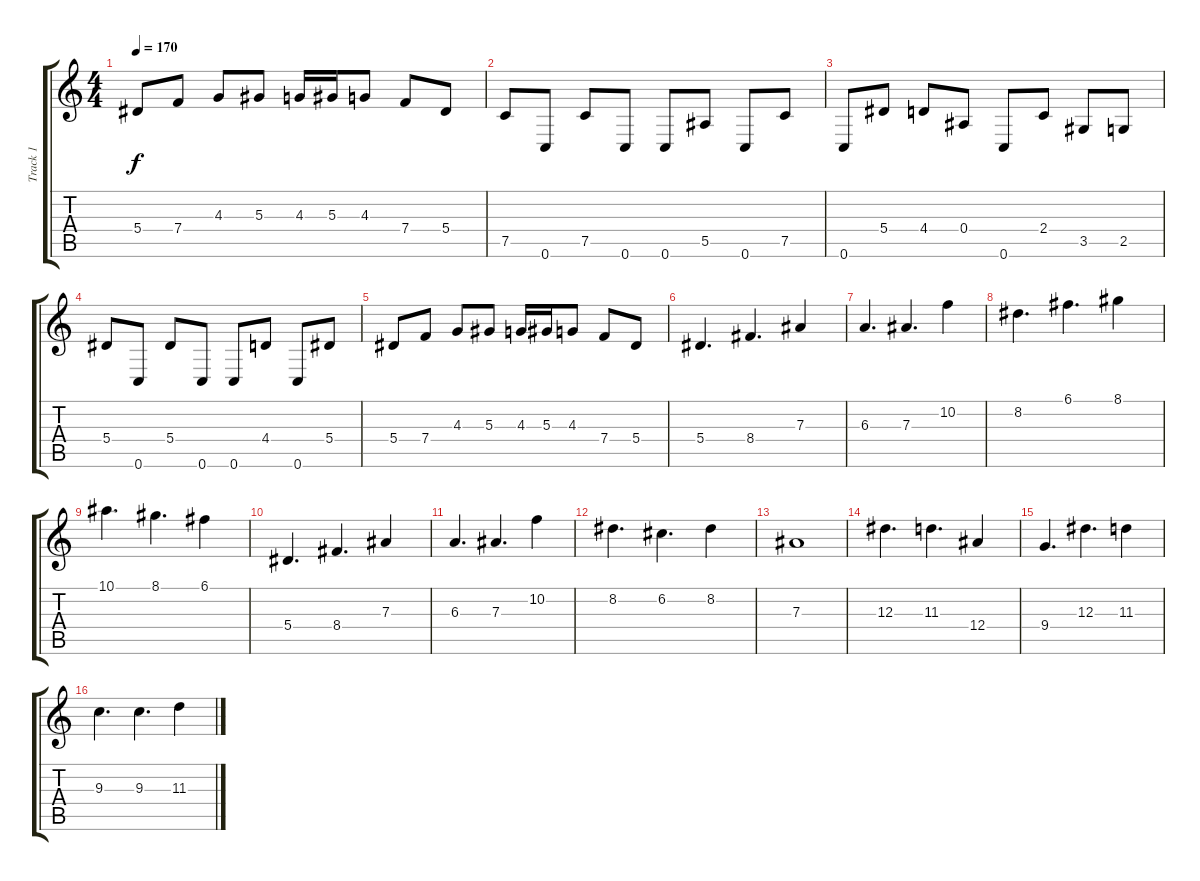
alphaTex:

\track ("Track 1" "Track 1") {instrument distortionguitar}
\staff {score tabs}
\tuning (C4 G3 Eb3 Bb2 F2 C2) {hide}
\ts (4 4)
\tempo 170
\clef g2
\ks c
5.4.8{dy f} 7.4.8 4.3.8 5.3.8 4.3.16 5.3.16 4.3.8 7.4.8 5.4.8 |
7.5.8 0.6.8 7.5.8 0.6.8 0.6.8 5.5.8 0.6.8 7.5.8 |
0.6.8 5.4.8 4.4.8 0.4.8 0.6.8 2.4.8 3.5.8 2.5.8 |
5.4.8 0.6.8 5.4.8 0.6.8 0.6.8 4.4.8 0.6.8 5.4.8 |
5.4.8 7.4.8 4.3.8 5.3.8 4.3.16 5.3.16 4.3.8 7.4.8 5.4.8 |
5.4.4{d} 8.4.4{d} 7.3.4 |
6.3.4{d} 7.3.4{d} 10.2.4 |
8.2.4{d} 6.1.4{d} 8.1.4 |
10.1.4{d} 8.1.4{d} 6.1.4 |
5.4.4{d} 8.4.4{d} 7.3.4 |
6.3.4{d} 7.3.4{d} 10.2.4 |
8.2.4{d} 6.2.4{d} 8.2.4 |
7.3.1 |
12.3.4{d} 11.3.4{d} 12.4.4 |
9.4.4{d} 12.3.4{d} 11.3.4 |
9.3.4{d} 9.3.4{d} 11.3.4
